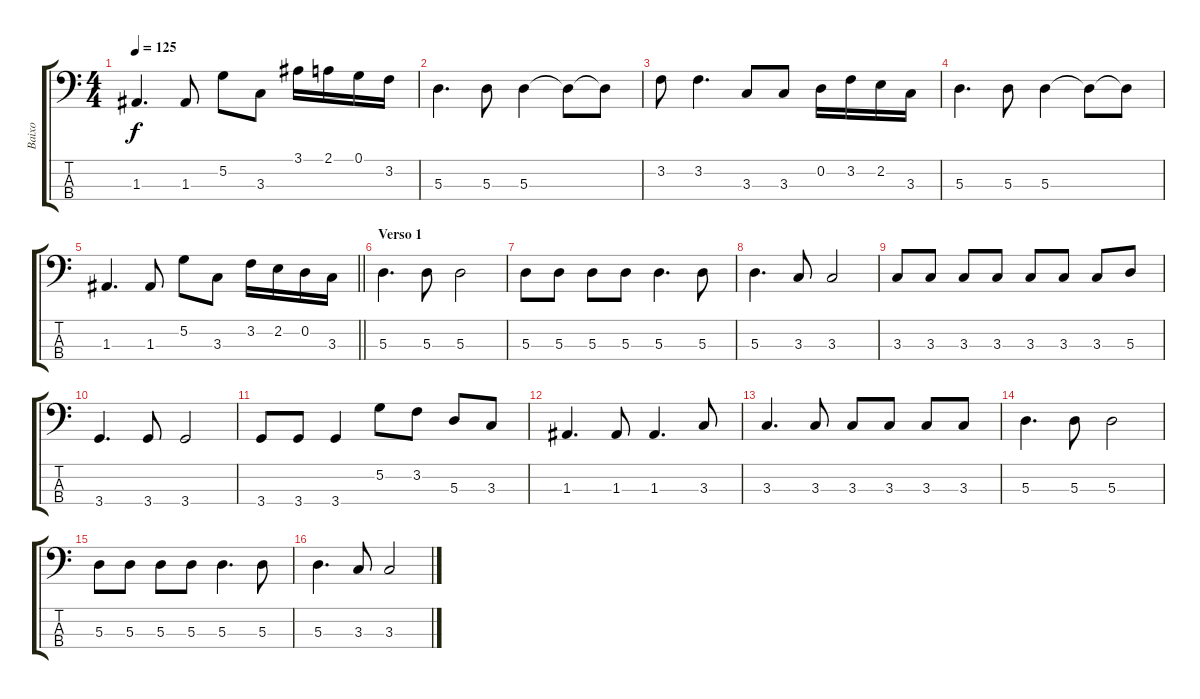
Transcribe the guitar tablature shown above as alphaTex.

\track ("Baixo" "Baixo") {instrument electricbassfinger}
\staff {score tabs}
\tuning (G2 D2 A1 E1) {hide}
\ts (4 4)
\tempo 125
\clef f4
\ks c
1.3.4{d dy f} 1.3.8 5.2.8 3.3.8 3.1.16 2.1.16 0.1.16 3.2.16 |
5.3.4{d} 5.3.8 5.3.4 5.3{t}.8 5.3{t}.8 |
3.2.8 3.2.4{d} 3.3.8 3.3.8 0.2.16 3.2.16 2.2.16 3.3.16 |
5.3.4{d} 5.3.8 5.3.4 5.3{t}.8 5.3{t}.8 |
\barLineRight lightlight
1.3.4{d} 1.3.8 5.2.8 3.3.8 3.2.16 2.2.16 0.2.16 3.3.16 |
\section ("" "Verso 1")
5.3.4{d} 5.3.8 5.3.2 |
5.3.8 5.3.8 5.3.8 5.3.8 5.3.4{d} 5.3.8 |
5.3.4{d} 3.3.8 3.3.2 |
3.3.8 3.3.8 3.3.8 3.3.8 3.3.8 3.3.8 3.3.8 5.3.8 |
3.4.4{d} 3.4.8 3.4.2 |
3.4.8 3.4.8 3.4.4 5.2.8 3.2.8 5.3.8 3.3.8 |
1.3.4{d} 1.3.8 1.3.4{d} 3.3.8 |
3.3.4{d} 3.3.8 3.3.8 3.3.8 3.3.8 3.3.8 |
5.3.4{d} 5.3.8 5.3.2 |
5.3.8 5.3.8 5.3.8 5.3.8 5.3.4{d} 5.3.8 |
5.3.4{d} 3.3.8 3.3.2
